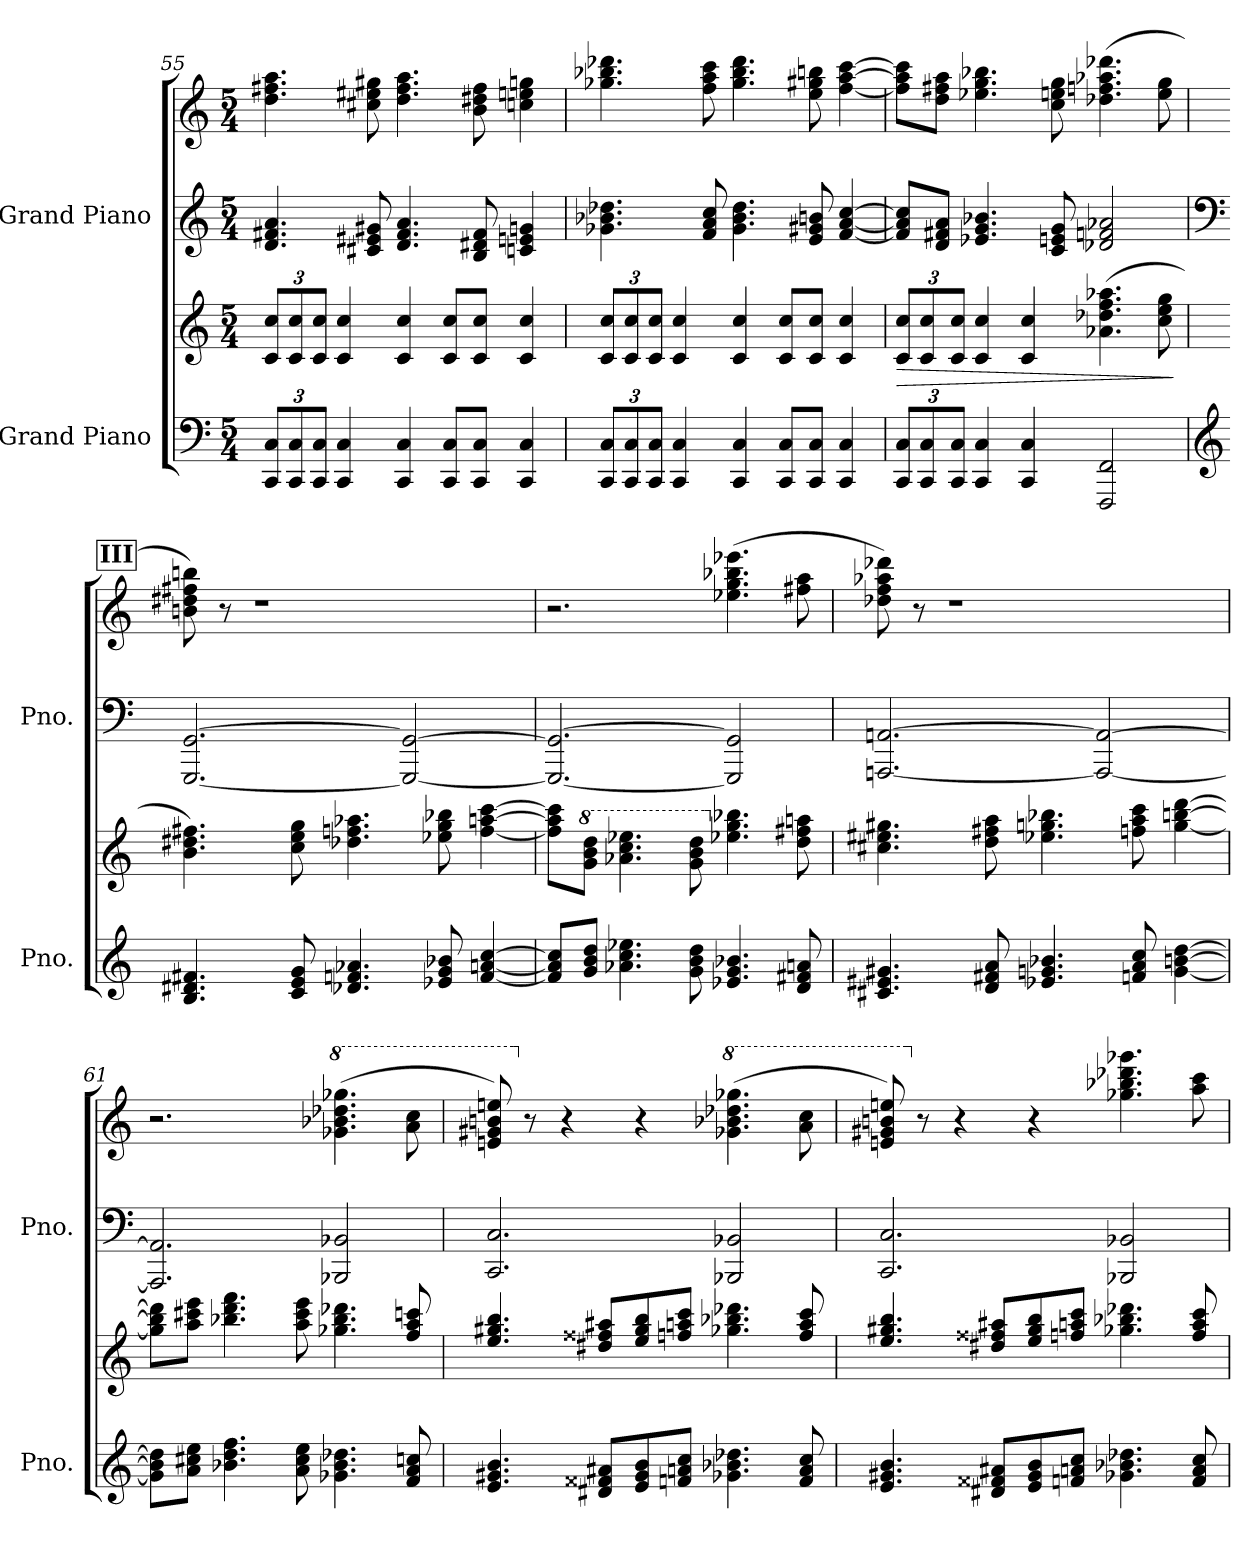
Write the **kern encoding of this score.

**kern	**kern	**dynam	**kern	**kern
*part2	*part2	*part2	*part1	*part1
*staff4	*staff3	*staff3/4	*staff2	*staff1
*I"Grand Piano	*	*	*I"Grand Piano	*
*I'Pno.	*	*	*I'Pno.	*
*clefF4	*clefG2	*	*clefG2	*clefG2
*k[]	*k[]	*	*k[]	*k[]
*M5/4	*M5/4	*	*M5/4	*M5/4
*Xbrackettup	*Xbrackettup	*	*	*
=55	=55	=55	=55	=55
12CC/ 12C/L	12c/ 12cc/L	.	4.d/ 4.f#X/ 4.a/	4.dd\ 4.ff#X\ 4.aa\
12CC/ 12C/	12c/ 12cc/	.	.	.
12CC/ 12C/J	12c/ 12cc/J	.	.	.
4CC/ 4C/	4c/ 4cc/	.	.	.
.	.	.	8c#X/ 8e#X/ 8g#X/	8cc#X\ 8ee#X\ 8gg#X\
4CC/ 4C/	4c/ 4cc/	.	4.d/ 4.f#/ 4.a/	4.dd\ 4.ff#\ 4.aa\
8CC/ 8C/L	8c/ 8cc/L	.	.	.
8CC/ 8C/J	8c/ 8cc/J	.	8B/ 8d#X/ 8f#/	8b\ 8dd#X\ 8ff#\
4CC/ 4C/	4c/ 4cc/	.	4cn/ 4en/ 4gn/	4ccn\ 4een\ 4ggn\
!!LO:LB:g=z
=56	=56	=56	=56	=56
12CC/ 12C/L	12c/ 12cc/L	.	4.g-X\ 4.b-X\ 4.dd-X\	4.gg-X\ 4.bb-X\ 4.ddd-X\
12CC/ 12C/	12c/ 12cc/	.	.	.
12CC/ 12C/J	12c/ 12cc/J	.	.	.
4CC/ 4C/	4c/ 4cc/	.	.	.
.	.	.	8f/ 8a/ 8cc/	8ff\ 8aa\ 8ccc\
4CC/ 4C/	4c/ 4cc/	.	4.g-\ 4.b-\ 4.dd-\	4.gg-\ 4.bb-\ 4.ddd-\
8CC/ 8C/L	8c/ 8cc/L	.	.	.
8CC/ 8C/J	8c/ 8cc/J	.	8e/ 8g#X/ 8bn/	8ee\ 8gg#X\ 8bbn\
4CC/ 4C/	4c/ 4cc/	.	[4f/ [4a/ [4cc/	[4ff\ [4aa\ [4ccc\
=57	=57	=57	=57	=57
!	!	!LO:HP:b	!	!
12CC/ 12C/L	12c/ 12cc/L	>	8f]/ 8a]/ 8cc]/L	8ff]\ 8aa]\ 8ccc]\L
12CC/ 12C/	12c/ 12cc/	.	.	.
.	.	.	8d/ 8f#X/ 8a/J	8dd\ 8ff#X\ 8aa\J
12CC/ 12C/J	12c/ 12cc/J	.	.	.
4CC/ 4C/	4c/ 4cc/	.	4.e-X/ 4.g/ 4.b-X/	4.ee-X\ 4.gg\ 4.bb-X\
4CC/ 4C/	4c/ 4cc/	.	.	.
.	.	.	8c/ 8en/ 8g/	8cc\ 8een\ 8gg\
2FFF/ 2FF/	(>4.a-X\ 4.dd-X\ 4.ff\ 4.aa-X\	.	2d-X/ 2fn/ 2a-X/	(>4.dd-X\ 4.ffn\ 4.aa-X\ 4.ddd-X\
.	8cc\ 8ee\ 8gg\	.	.	8ee\ 8gg\
.	.	]	.	.
!!LO:REH:place=s1:a:B:fs=14:t=III
=58	=58	=58	=58	=58
*clefG2	*	*	*clefF4	*
4.B/ 4.d#X/ 4.f#X/	4.b\ 4.dd#X\ 4.ff#X\)	.	[2.GGG/ [2.GG/	8bn\ 8dd#X\ 8ff#X\ 8bbn\)
.	.	.	.	8r
.	.	.	.	1r
8c/ 8e/ 8g/	8cc\ 8ee\ 8gg\	.	.	.
4.d-X/ 4.fn/ 4.a-X/	4.dd-X\ 4.ffn\ 4.aa-X\	.	.	.
.	.	.	2GGG/_ 2GG/_	.
8e-X/ 8g/ 8b-X/	8ee-X\ 8gg\ 8bb-X\	.	.	.
[4f/ [4an/ [4cc/	[4ff\ [4aan\ [4ccc\	.	.	.
!!LO:LB:g=z
=59	=59	=59	=59	=59
8f/] 8a/] 8cc/]L	8ff\] 8aa\] 8ccc\]L	.	2.GGG/_ 2.GG/_	2.r
*	*8va	*	*	*
8g/ 8b/ 8dd/J	8gg\ 8bb\ 8ddd\J	.	.	.
4.a-X\ 4.cc\ 4.ee-X\	4.aa-X\ 4.ccc\ 4.eee-X\	.	.	.
8g\ 8b\ 8dd\	8gg\ 8bb\ 8ddd\	.	.	.
*	*X8va	*	*	*
4.e-X/ 4.g/ 4.b-X/	4.ee-X\ 4.gg\ 4.bb-X\	.	2GGG/] 2GG/]	(>4.ee-X\ 4.gg\ 4.bb-X\ 4.eee-X\
8d/ 8f#X/ 8an/	8dd\ 8ff#X\ 8aan\	.	.	8ff#X\ 8aa\
=60	=60	=60	=60	=60
4.c#X/ 4.e#X/ 4.g#X/	4.cc#X\ 4.ee#X\ 4.gg#X\	.	[2.AAAn/ [2.AAn/	8dd-X\ 8ff\ 8aa-X\ 8ddd-X\)
.	.	.	.	8r
.	.	.	.	1r
8d/ 8f#X/ 8a/	8dd\ 8ff#X\ 8aa\	.	.	.
4.e-X/ 4.gn/ 4.b-X/	4.ee-X\ 4.ggn\ 4.bb-X\	.	.	.
.	.	.	2AAA/_ 2AA/_	.
8fn/ 8a/ 8cc/	8ffn\ 8aa\ 8ccc\	.	.	.
[4g\ [4bn\ [4dd\	[4gg\ [4bbn\ [4ddd\	.	.	.
=61	=61	=61	=61	=61
8g\] 8b\] 8dd\]L	8gg\] 8bb\] 8ddd\]L	.	2.AAA/] 2.AA/]	2.r
8a\ 8cc#X\ 8ee\J	8aa\ 8ccc#X\ 8eee\J	.	.	.
4.b-X\ 4.dd\ 4.ff\	4.bb-X\ 4.ddd\ 4.fff\	.	.	.
8a\ 8cc#\ 8ee\	8aa\ 8ccc#\ 8eee\	.	.	.
*	*	*	*	*8va
4.g-X\ 4.b-\ 4.dd-X\	4.gg-X\ 4.bb-\ 4.ddd-X\	.	2BBB-X/ 2BB-X/	(>4.gg-X\ 4.bb-X\ 4.ddd-X\ 4.ggg-X\
8f/ 8a/ 8ccn/	8ff/ 8aa/ 8cccn/	.	.	8aa\ 8ccc\
!!LO:LB:g=z
=62	=62	=62	=62	=62
4.e/ 4.g#X/ 4.b/	4.ee/ 4.gg#X/ 4.bb/	.	2.CC/ 2.C/	8een/ 8gg#X/ 8bbn/ 8eeen/)
*	*	*	*	*X8va
.	.	.	.	8r
.	.	.	.	4r
8d#X/ 8f##X/ 8a#X/L	8dd#X/ 8ff##X/ 8aa#X/L	.	.	.
8e/ 8g#/ 8b/	8ee/ 8gg#/ 8bb/	.	.	4r
8fn/ 8an/ 8cc/J	8ffn/ 8aan/ 8ccc/J	.	.	.
*	*	*	*	*8va
4.g-X\ 4.b-X\ 4.dd-X\	4.gg-X\ 4.bb-X\ 4.ddd-X\	.	2BBB-X/ 2BB-X/	(>4.gg-X\ 4.bb-X\ 4.ddd-X\ 4.ggg-X\
8f/ 8a/ 8cc/	8ff/ 8aa/ 8ccc/	.	.	8aa\ 8ccc\
=63	=63	=63	=63	=63
4.e/ 4.g#X/ 4.b/	4.ee/ 4.gg#X/ 4.bb/	.	2.CC/ 2.C/	8een/ 8gg#X/ 8bbn/ 8eeen/)
*	*	*	*	*X8va
.	.	.	.	8r
.	.	.	.	4r
8d#X/ 8f##X/ 8a#X/L	8dd#X/ 8ff##X/ 8aa#X/L	.	.	.
8e/ 8g#/ 8b/	8ee/ 8gg#/ 8bb/	.	.	4r
8fn/ 8an/ 8cc/J	8ffn/ 8aan/ 8ccc/J	.	.	.
4.g-X\ 4.b-X\ 4.dd-X\	4.gg-X\ 4.bb-X\ 4.ddd-X\	.	2BBB-X/ 2BB-X/	4.gg-X\ 4.bb-X\ 4.ddd-X\ 4.ggg-X\
8f/ 8a/ 8cc/	8ff/ 8aa/ 8ccc/	.	.	8aa\ 8ccc\
=	=	=	=	=
*-	*-	*-	*-	*-
